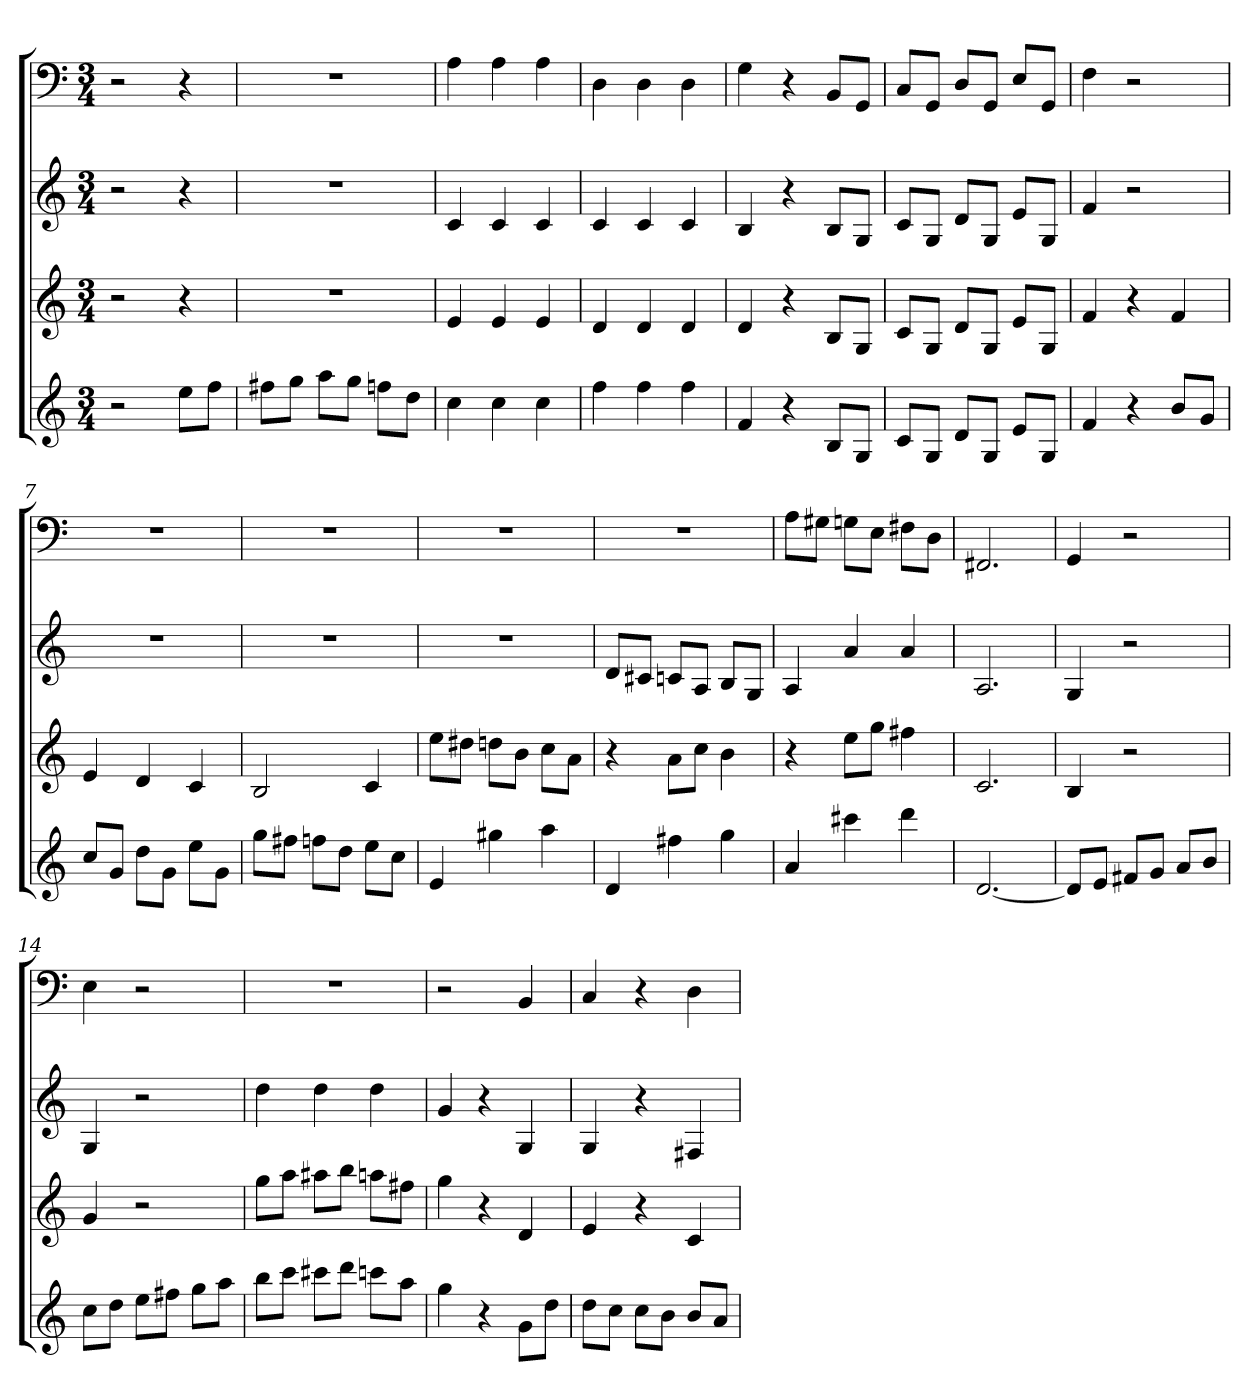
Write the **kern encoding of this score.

**kern	**kern	**kern	**kern
*part4	*part3	*part2	*part1
*staff4	*staff3	*staff2	*staff1
*k[]	*k[]	*k[]	*k[]
*C:	*C:	*C:	*C:
*M3/4	*M3/4	*M3/4	*M3/4
=	=	=	=
2r	2r	2r	2r
8eeL	4r	4r	4r
8ffJ	.	.	.
=1	=1	=1	=1
8ff#XL	2.r	2.r	2.r
8ggJ	.	.	.
8aaL	.	.	.
8ggJ	.	.	.
8ffnL	.	.	.
8ddJ	.	.	.
=2	=2	=2	=2
4cc	4e	4c	4A
4cc	4e	4c	4A
4cc	4e	4c	4A
=3	=3	=3	=3
4ff	4d	4c	4D
4ff	4d	4c	4D
4ff	4d	4c	4D
=4	=4	=4	=4
4f	4d	4B	4G
4r	4r	4r	4r
8BL	8BL	8BL	8BBL
8GJ	8GJ	8GJ	8GGJ
=5	=5	=5	=5
8cL	8cL	8cL	8CL
8GJ	8GJ	8GJ	8GGJ
8dL	8dL	8dL	8DL
8GJ	8GJ	8GJ	8GGJ
8eL	8eL	8eL	8EL
8GJ	8GJ	8GJ	8GGJ
=6	=6	=6	=6
4f	4f	4f	4F
4r	4r	2r	2r
8bL	4f	.	.
8gJ	.	.	.
=7	=7	=7	=7
8ccL	4e	2.r	2.r
8gJ	.	.	.
8ddL	4d	.	.
8gJ	.	.	.
8eeL	4c	.	.
8gJ	.	.	.
=8	=8	=8	=8
8ggL	2B	2.r	2.r
8ff#XJ	.	.	.
8ffnL	.	.	.
8ddJ	.	.	.
8eeL	4c	.	.
8ccJ	.	.	.
=9	=9	=9	=9
4e	8eeL	2.r	2.r
.	8dd#XJ	.	.
4gg#X	8ddnL	.	.
.	8bJ	.	.
4aa	8ccL	.	.
.	8aJ	.	.
=10	=10	=10	=10
4d	4r	8dL	2.r
.	.	8c#XJ	.
4ff#X	8aL	8cnL	.
.	8ccJ	8AJ	.
4gg	4b	8BL	.
.	.	8GJ	.
=11	=11	=11	=11
4a	4r	4A	8AL
.	.	.	8G#XJ
4ccc#X	8eeL	4a	8GnL
.	8ggJ	.	8EJ
4ddd	4ff#X	4a	8F#XL
.	.	.	8DJ
=12	=12	=12	=12
[2.d	2.c	2.A	2.FF#X
=13	=13	=13	=13
8dL]	4B	4G	4GG
8eJ	.	.	.
8f#XL	2r	2r	2r
8gJ	.	.	.
8aL	.	.	.
8bJ	.	.	.
=14	=14	=14	=14
8ccL	4g	4G	4E
8ddJ	.	.	.
8eeL	2r	2r	2r
8ff#XJ	.	.	.
8ggL	.	.	.
8aaJ	.	.	.
=15	=15	=15	=15
8bbL	8ggL	4dd	2.r
8cccJ	8aaJ	.	.
8ccc#XL	8aa#XL	4dd	.
8dddJ	8bbJ	.	.
8cccnL	8aanL	4dd	.
8aaJ	8ff#XJ	.	.
=16	=16	=16	=16
4gg	4gg	4g	2r
4r	4r	4r	.
8gL	4d	4G	4BB
8ddJ	.	.	.
=17	=17	=17	=17
8ddL	4e	4G	4C
8ccJ	.	.	.
8ccL	4r	4r	4r
8bJ	.	.	.
8bL	4c	4F#X	4D
8aJ	.	.	.
=	=	=	=
*-	*-	*-	*-
